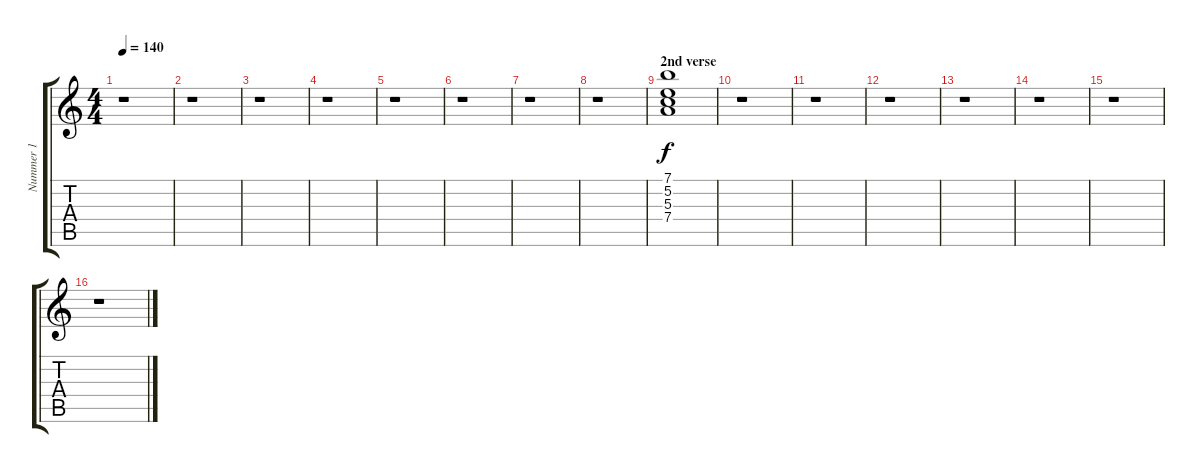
\track ("Nummer 1" "Nummer 1") {instrument electricguitarclean}
\staff {score tabs}
\tuning (E4 B3 G3 D3 A2 E2) {hide}
\ts (4 4)
\tempo 140
\clef g2
\ks c
r.1{dy f} |
r.1 |
r.1 |
r.1 |
r.1 |
r.1 |
r.1 |
r.1 |
\section ("" "2nd verse")
(7.1 5.2 5.3 7.4).1 |
r.1 |
r.1 |
r.1 |
r.1 |
r.1 |
r.1 |
r.1
